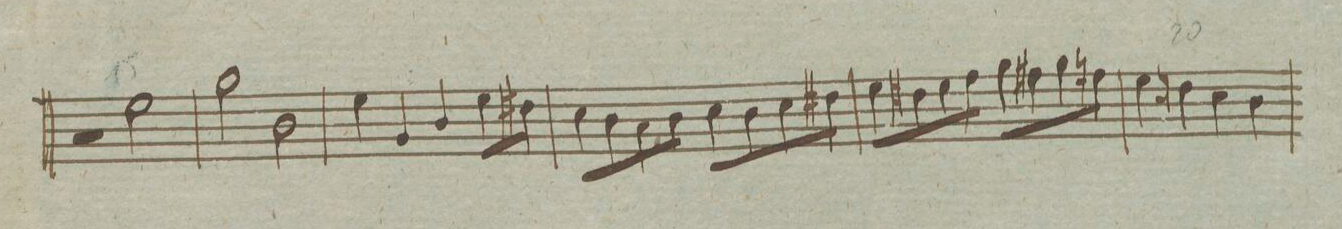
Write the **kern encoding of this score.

**kern
*I"Fagotto ſecondo
*clefF4
*k[]
*met(c)
*M4/4
2r
2G\
=50
2B\
2D\
=51
4G\
4BB/
4D/
8G\L
8F#X\J
=52
8E\L
8D\
8C\
8D\J
8E\L
8D\
8E\
8F#X\J
=53
8G\L
8F#X\
8G\
8A\J
8B\L
8A#X\
8B\
8An\J
=54
4G\
4Fn\
4E\
4D\
=55
*-
